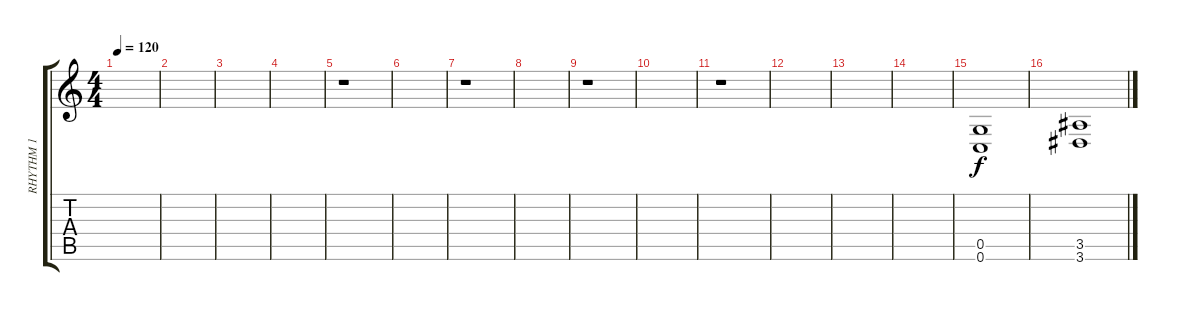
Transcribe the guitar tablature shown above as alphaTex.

\track ("RHYTHM 1" "RHYTHM 1") {instrument distortionguitar}
\staff {score tabs}
\tuning (D4 A3 F3 C3 G2 C2) {hide}
\ts (4 4)
\tempo 120
\clef g2
\ks c
|
|
|
|
r.1 |
|
r.1 |
|
r.1 |
|
r.1 |
|
|
|
(0.5 0.6).1 |
(3.5 3.6).1
